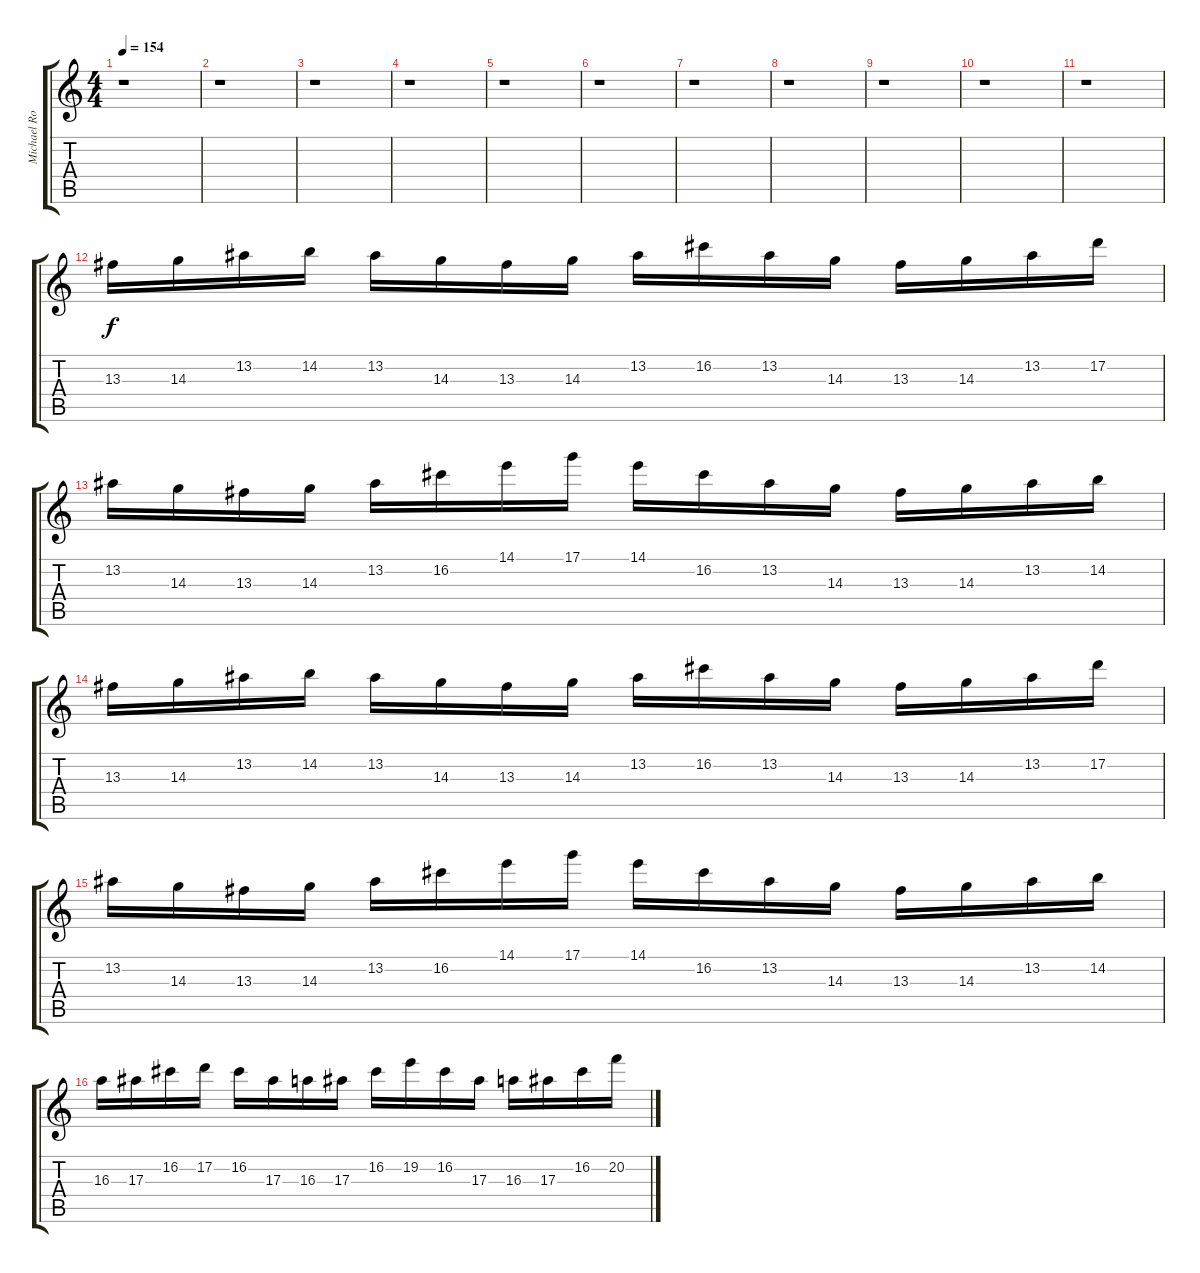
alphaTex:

\track ("Michael Romeo solo" "Michael Ro") {instrument distortionguitar}
\staff {score tabs}
\tuning (D4 A3 F3 C3 G2 D2) {hide}
\ts (4 4)
\tempo 154
\clef g2
\ks c
r.1{dy f} |
r.1 |
r.1 |
r.1 |
r.1 |
r.1 |
r.1 |
r.1 |
r.1 |
r.1 |
r.1 |
13.3.16 14.3.16 13.2.16 14.2.16 13.2.16 14.3.16 13.3.16 14.3.16 13.2.16 16.2.16 13.2.16 14.3.16 13.3.16 14.3.16 13.2.16 17.2.16 |
13.2.16 14.3.16 13.3.16 14.3.16 13.2.16 16.2.16 14.1.16 17.1.16 14.1.16 16.2.16 13.2.16 14.3.16 13.3.16 14.3.16 13.2.16 14.2.16 |
13.3.16 14.3.16 13.2.16 14.2.16 13.2.16 14.3.16 13.3.16 14.3.16 13.2.16 16.2.16 13.2.16 14.3.16 13.3.16 14.3.16 13.2.16 17.2.16 |
13.2.16 14.3.16 13.3.16 14.3.16 13.2.16 16.2.16 14.1.16 17.1.16 14.1.16 16.2.16 13.2.16 14.3.16 13.3.16 14.3.16 13.2.16 14.2.16 |
16.3.16 17.3.16 16.2.16 17.2.16 16.2.16 17.3.16 16.3.16 17.3.16 16.2.16 19.2.16 16.2.16 17.3.16 16.3.16 17.3.16 16.2.16 20.2.16
